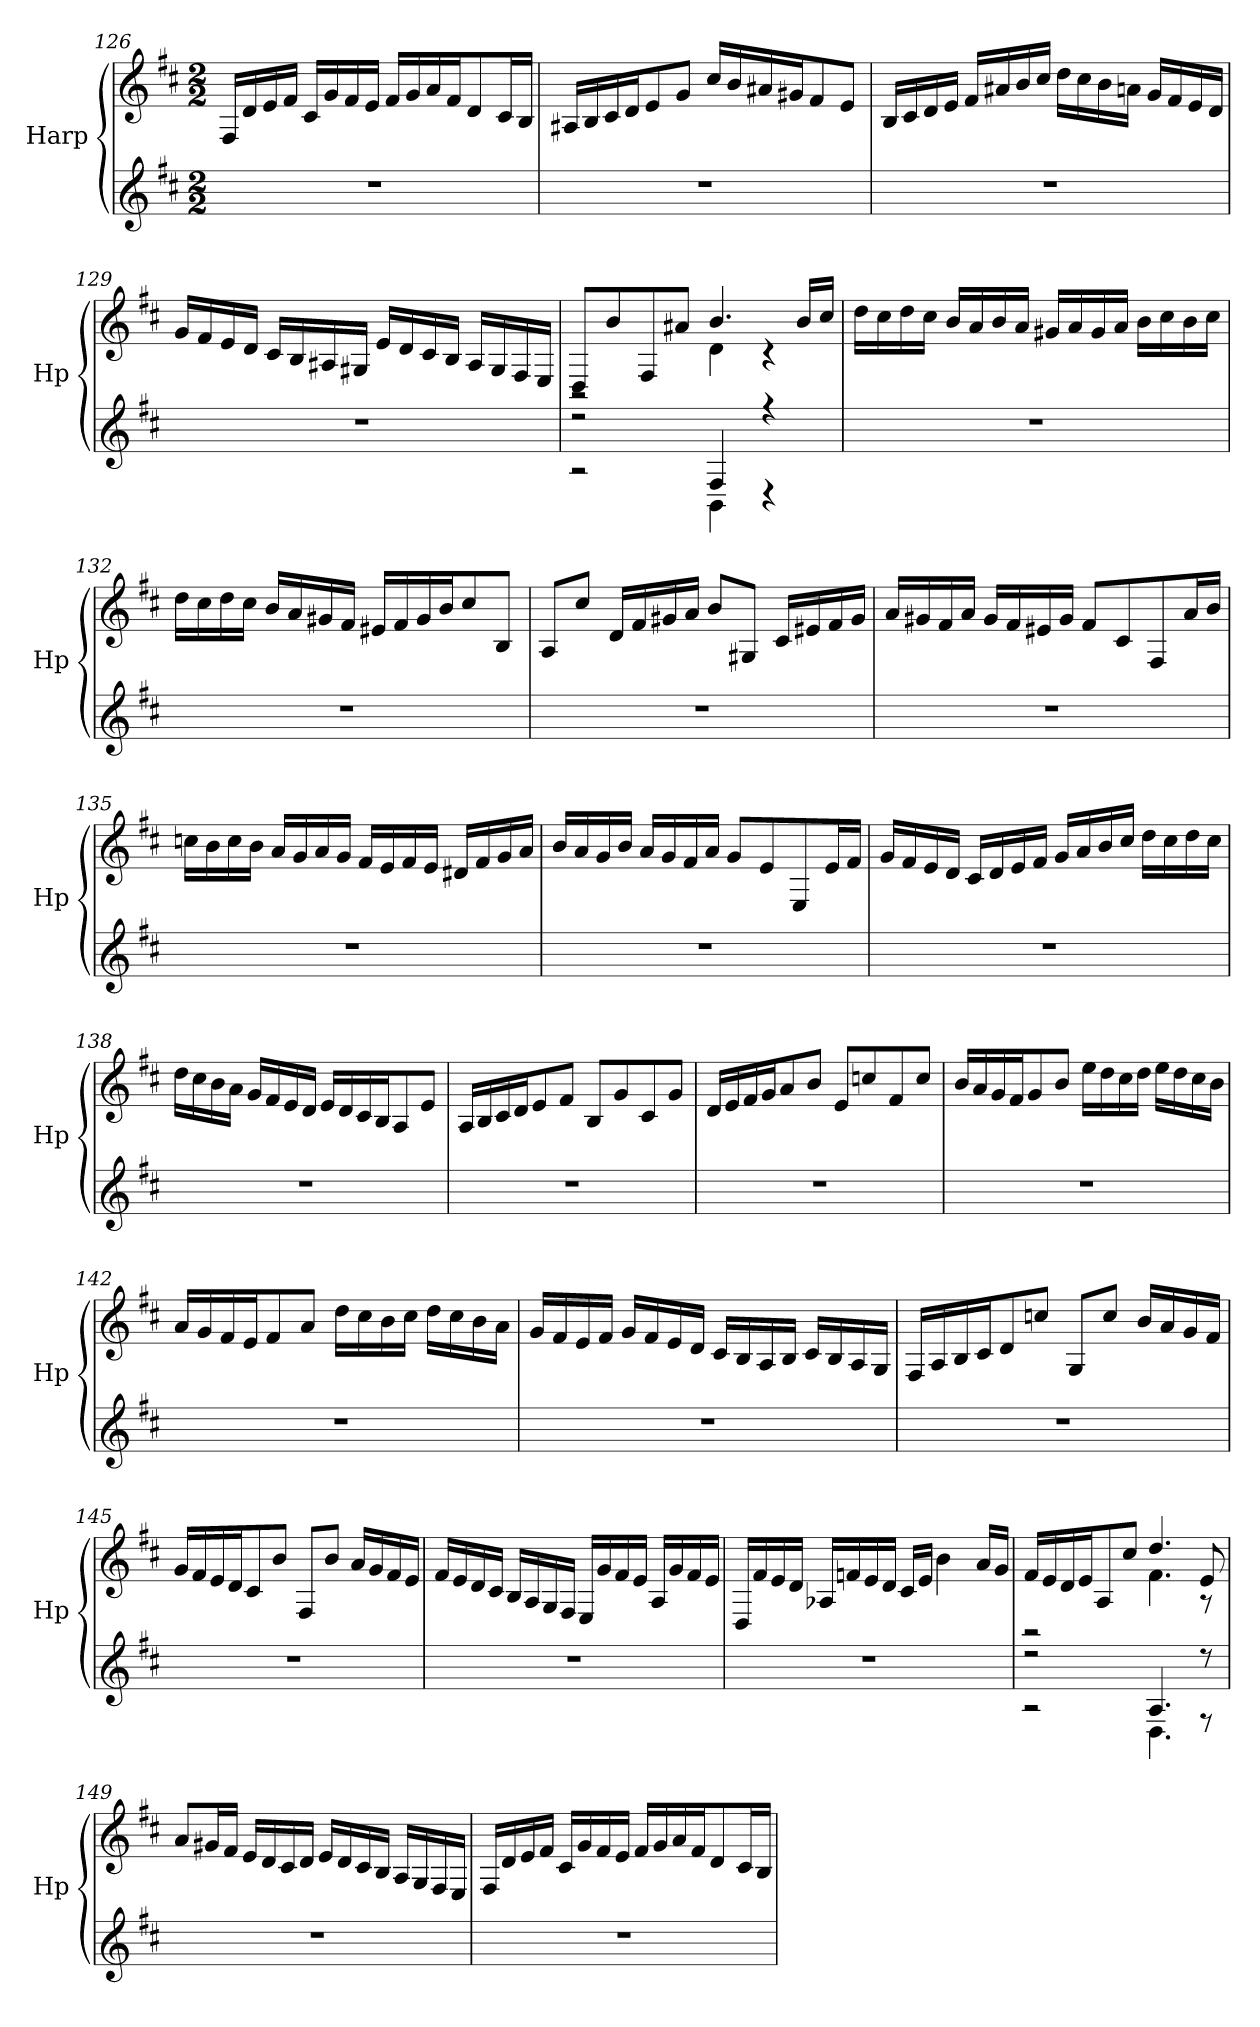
**kern	**kern
*part1	*part1
*staff2	*staff1
*I"Harp	*
*I'Hp	*
*clefG2	*clefG2
*k[f#c#]	*k[f#c#]
*M2/2	*M2/2
=126	=126
1r	16F#/LL
.	16d/
.	16e/
.	16f#/JJ
.	16c#/LL
.	16g/
.	16f#/
.	16e/JJ
.	16f#/LL
.	16g/
.	16a/
.	16f#/J
.	8d/
.	16c#/L
.	16B/JJ
!!LO:PB:g=z
=127	=127
1r	16A#X/LL
.	16B/
.	16c#/
.	16d/J
.	8e/
.	8g/J
.	16cc#/LL
.	16b/
.	16a#X/
.	16g#X/J
.	8f#/
.	8e/J
=128	=128
1r	16B/LL
.	16c#/
.	16d/
.	16e/JJ
.	16f#/LL
.	16a#X/
.	16b/
.	16cc#/JJ
.	16dd\LL
.	16cc#\
.	16b\
.	16an\JJ
.	16g/LL
.	16f#/
.	16e/
.	16d/JJ
!!LO:LB:g=z
=129	=129
1r	16g/LL
.	16f#/
.	16e/
.	16d/JJ
.	16c#/LL
.	16B/
.	16A#X/
.	16G#X/JJ
.	16e/LL
.	16d/
.	16c#/
.	16B/JJ
.	16A#/LL
.	16G#/
.	16F#/
.	16E/JJ
=130	=130
*^	*^
2r	2rA	8D/L	2rBB
.	.	8b/	.
.	.	8F#/	.
.	.	8a#X/J	.
4F#/	4BB\	4.b/	4d\
4r	4rD	.	4r
.	.	16b/LL	.
.	.	16cc#/JJ	.
*v	*v	*	*
*	*v	*v
!!LO:LB:g=z
=131	=131
1r	16dd\LL
.	16cc#\
.	16dd\
.	16cc#\JJ
.	16b/LL
.	16a/
.	16b/
.	16a/JJ
.	16g#X/LL
.	16a/
.	16g#/
.	16a/JJ
.	16b\LL
.	16cc#\
.	16b\
.	16cc#\JJ
=132	=132
1r	16dd\LL
.	16cc#\
.	16dd\
.	16cc#\JJ
.	16b/LL
.	16a/
.	16g#X/
.	16f#/JJ
.	16e#X/LL
.	16f#/
.	16g#/
.	16b/J
.	8cc#/
.	8B/J
!!LO:LB:g=z
=133	=133
1r	8A/L
.	8cc#/J
.	16d/LL
.	16f#/
.	16g#X/
.	16a/JJ
.	8b/L
.	8G#X/J
.	16c#/LL
.	16e#X/
.	16f#/
.	16g#/JJ
=134	=134
1r	16a/LL
.	16g#X/
.	16f#/
.	16a/JJ
.	16g#/LL
.	16f#/
.	16e#X/
.	16g#/JJ
.	8f#/L
.	8c#/
.	8F#/
.	16a/L
.	16b/JJ
!!LO:LB:g=z
=135	=135
1r	16ccn\LL
.	16b\
.	16cc\
.	16b\JJ
.	16a/LL
.	16g/
.	16a/
.	16g/JJ
.	16f#/LL
.	16e/
.	16f#/
.	16e/JJ
.	16d#X/LL
.	16f#/
.	16g/
.	16a/JJ
=136	=136
1r	16b/LL
.	16a/
.	16g/
.	16b/JJ
.	16a/LL
.	16g/
.	16f#/
.	16a/JJ
.	8g/L
.	8e/
.	8E/
.	16e/L
.	16f#/JJ
=137	=137
1r	16g/LL
.	16f#/
.	16e/
.	16d/JJ
.	16c#/LL
.	16d/
.	16e/
.	16f#/JJ
.	16g/LL
.	16a/
.	16b/
.	16cc#/JJ
.	16dd\LL
.	16cc#\
.	16dd\
.	16cc#\JJ
!!LO:LB:g=z
=138	=138
1r	16dd\LL
.	16cc#\
.	16b\
.	16a\JJ
.	16g/LL
.	16f#/
.	16e/
.	16d/JJ
.	16e/LL
.	16d/
.	16c#/
.	16B/J
.	8A/
.	8e/J
=139	=139
1r	16A/LL
.	16B/
.	16c#/
.	16d/J
.	8e/
.	8f#/J
.	8B/L
.	8g/
.	8c#/
.	8g/J
=140	=140
1r	16d/LL
.	16e/
.	16f#/
.	16g/J
.	8a/
.	8b/J
.	8e/L
.	8ccn/
.	8f#/
.	8cc/J
!!LO:PB:g=z
=141	=141
1r	16b/LL
.	16a/
.	16g/
.	16f#/J
.	8g/
.	8b/J
.	16ee\LL
.	16dd\
.	16cc#\
.	16dd\JJ
.	16ee\LL
.	16dd\
.	16cc#\
.	16b\JJ
=142	=142
1r	16a/LL
.	16g/
.	16f#/
.	16e/J
.	8f#/
.	8a/J
.	16dd\LL
.	16cc#\
.	16b\
.	16cc#\JJ
.	16dd\LL
.	16cc#\
.	16b\
.	16a\JJ
!!LO:LB:g=z
=143	=143
1r	16g/LL
.	16f#/
.	16e/
.	16f#/JJ
.	16g/LL
.	16f#/
.	16e/
.	16d/JJ
.	16c#/LL
.	16B/
.	16A/
.	16B/JJ
.	16c#/LL
.	16B/
.	16A/
.	16G/JJ
=144	=144
1r	16F#/LL
.	16A/
.	16B/
.	16c#/J
.	8d/
.	8ccn/J
.	8G/L
.	8cc/J
.	16b/LL
.	16a/
.	16g/
.	16f#/JJ
=145	=145
1r	16g/LL
.	16f#/
.	16e/
.	16d/J
.	8c#/
.	8b/J
.	8F#/L
.	8b/J
.	16a/LL
.	16g/
.	16f#/
.	16e/JJ
!!LO:LB:g=z
=146	=146
1r	16f#/LL
.	16e/
.	16d/
.	16c#/JJ
.	16B/LL
.	16A/
.	16G/
.	16F#/JJ
.	16E/LL
.	16g/
.	16f#/
.	16e/JJ
.	16A/LL
.	16g/
.	16f#/
.	16e/JJ
=147	=147
1r	16D/LL
.	16f#/
.	16e/
.	16d/JJ
.	16A-X/LL
.	16fn/
.	16e/
.	16d/JJ
.	16c#/LL
.	16e/JJ
.	4b\
.	16a/LL
.	16g/JJ
=148	=148
*^	*^
2r	2rA	16f#/LL	2r
.	.	16e/	.
.	.	16d/	.
.	.	16e/J	.
.	.	8A/	.
.	.	8cc#/J	.
4.A/	4.D\	4.dd/	4.f#\
8r	8rF	8e/	8rA
*v	*v	*	*
*	*v	*v
!!LO:LB:g=z
=149	=149
1r	8a/L
.	16g#X/L
.	16f#/JJ
.	16e/LL
.	16d/
.	16c#/
.	16d/JJ
.	16e/LL
.	16d/
.	16c#/
.	16B/JJ
.	16A/LL
.	16G/
.	16F#/
.	16E/JJ
=150	=150
1r	16F#/LL
.	16d/
.	16e/
.	16f#/JJ
.	16c#/LL
.	16g/
.	16f#/
.	16e/JJ
.	16f#/LL
.	16g/
.	16a/
.	16f#/J
.	8d/
.	16c#/L
.	16B/JJ
=	=
*-	*-
